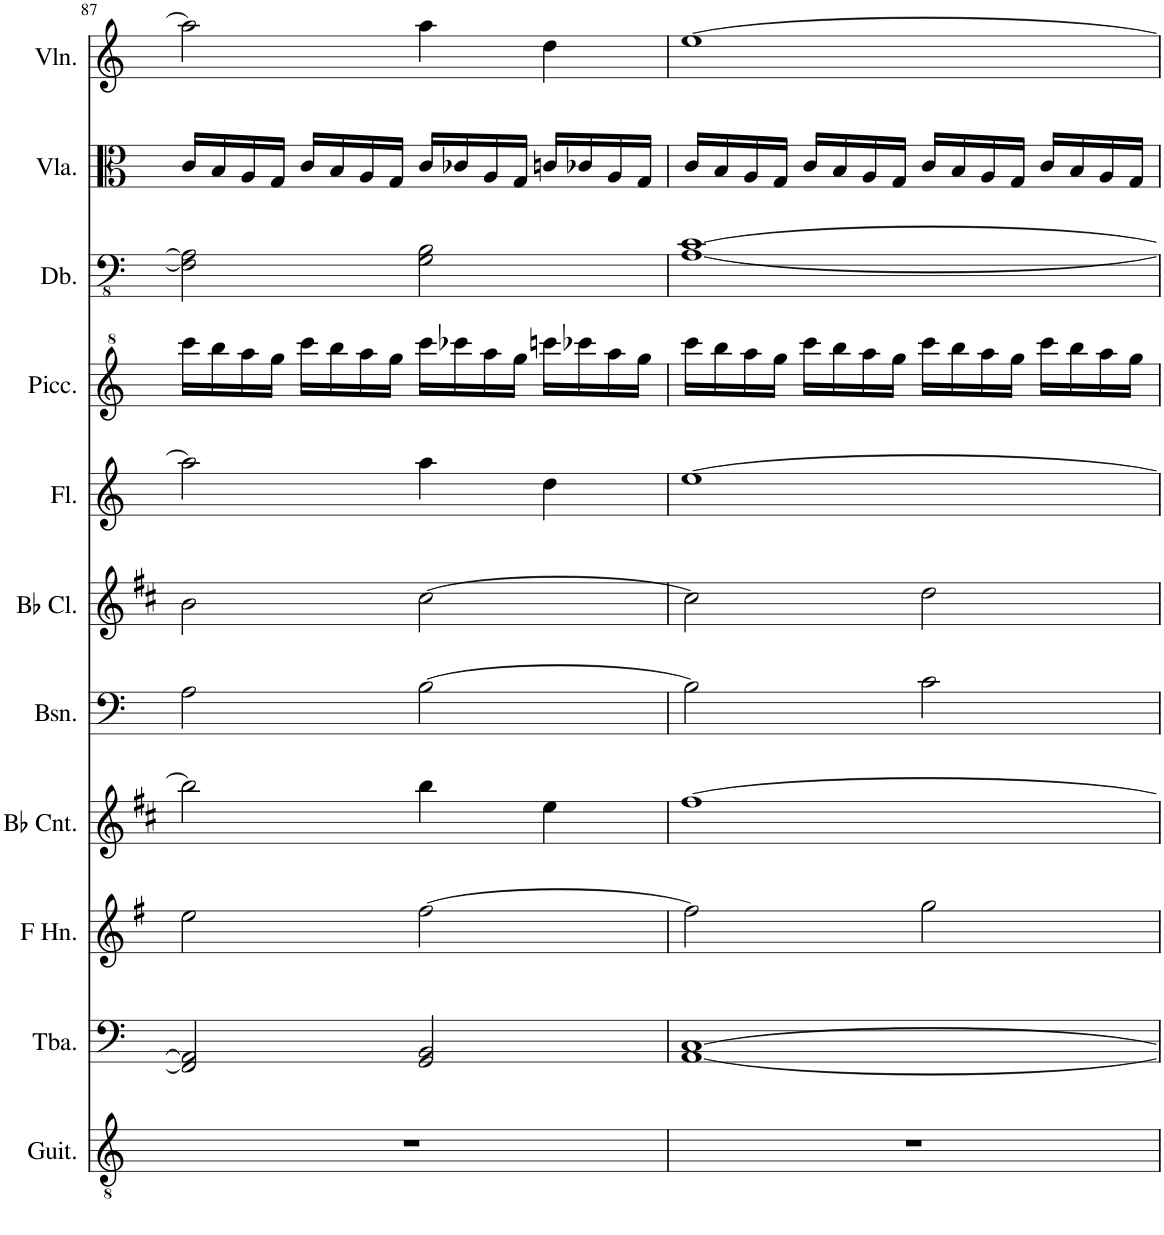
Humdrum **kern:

**kern	**kern	**kern	**kern	**kern	**kern	**kern	**kern	**kern	**kern	**kern
*part11	*part10	*part9	*part8	*part7	*part6	*part5	*part4	*part3	*part2	*part1
*staff11	*staff10	*staff9	*staff8	*staff7	*staff6	*staff5	*staff4	*staff3	*staff2	*staff1
*I"Acoustic Guitar	*I"Tuba	*I"Horn in F	*I"Bb Cornet	*I"Bassoon	*I"Bb Clarinet	*I"Flute	*I"Piccolo	*I"Double Bass	*I"Viola	*I"Violin
*I'Guit.	*I'Tba.	*	*I'Bb Cnt.	*I'Bsn.	*I'Bb Cl.	*I'Fl.	*I'Picc.	*I'Db.	*I'Vla.	*I'Vln.
!!LO:PB:g=z
*clefGv2	*clefF4	*clefG2	*clefG2	*clefF4	*clefG2	*clefG2	*clefG^2	*clefFv4	*clefC3	*clefG2
*	*	*Trd4c7	*Trd1c2	*	*Trd1c2	*	*Trd-7c-12	*Trd7c12	*	*
*k[]	*k[]	*k[f#]	*k[f#c#]	*k[]	*k[f#c#]	*k[]	*k[]	*k[]	*k[]	*k[]
*M4/4	*M4/4	*M4/4	*M4/4	*M4/4	*M4/4	*M4/4	*M4/4	*M4/4	*M4/4	*M4/4
=87	=87	=87	=87	=87	=87	=87	=87	=87	=87	=87
1r	2FF/] 2AA/]	2ee\	2bb\]	2A\	2b\	2aa\]	16cccc\LL	2FF\] 2AA\]	16c/LL	2aa\]
.	.	.	.	.	.	.	16bbb\	.	16B/	.
.	.	.	.	.	.	.	16aaa\	.	16A/	.
.	.	.	.	.	.	.	16ggg\JJ	.	16G/JJ	.
.	.	.	.	.	.	.	16cccc\LL	.	16c/LL	.
.	.	.	.	.	.	.	16bbb\	.	16B/	.
.	.	.	.	.	.	.	16aaa\	.	16A/	.
.	.	.	.	.	.	.	16ggg\JJ	.	16G/JJ	.
.	2GG/ 2BB/	[2ff#\	4bb\	[2B\	[2cc#\	4aa\	16cccc\LL	2GG\ 2BB\	16c/LL	4aa\
.	.	.	.	.	.	.	16cccc-X\	.	16c-X/	.
.	.	.	.	.	.	.	16aaa\	.	16A/	.
.	.	.	.	.	.	.	16ggg\JJ	.	16G/JJ	.
.	.	.	4ee\	.	.	4dd\	16ccccn\LL	.	16cn/LL	4dd\
.	.	.	.	.	.	.	16cccc-X\	.	16c-X/	.
.	.	.	.	.	.	.	16aaa\	.	16A/	.
.	.	.	.	.	.	.	16ggg\JJ	.	16G/JJ	.
=88	=88	=88	=88	=88	=88	=88	=88	=88	=88	=88
1r	[1AA [1C	2ff#\]	[1ff#	2B\]	2cc#\]	[1ee	16cccc\LL	[1AA [1C	16c/LL	[1ee
.	.	.	.	.	.	.	16bbb\	.	16B/	.
.	.	.	.	.	.	.	16aaa\	.	16A/	.
.	.	.	.	.	.	.	16ggg\JJ	.	16G/JJ	.
.	.	.	.	.	.	.	16cccc\LL	.	16c/LL	.
.	.	.	.	.	.	.	16bbb\	.	16B/	.
.	.	.	.	.	.	.	16aaa\	.	16A/	.
.	.	.	.	.	.	.	16ggg\JJ	.	16G/JJ	.
.	.	2gg\	.	2c\	2dd\	.	16cccc\LL	.	16c/LL	.
.	.	.	.	.	.	.	16bbb\	.	16B/	.
.	.	.	.	.	.	.	16aaa\	.	16A/	.
.	.	.	.	.	.	.	16ggg\JJ	.	16G/JJ	.
.	.	.	.	.	.	.	16cccc\LL	.	16c/LL	.
.	.	.	.	.	.	.	16bbb\	.	16B/	.
.	.	.	.	.	.	.	16aaa\	.	16A/	.
.	.	.	.	.	.	.	16ggg\JJ	.	16G/JJ	.
=	=	=	=	=	=	=	=	=	=	=
*-	*-	*-	*-	*-	*-	*-	*-	*-	*-	*-
